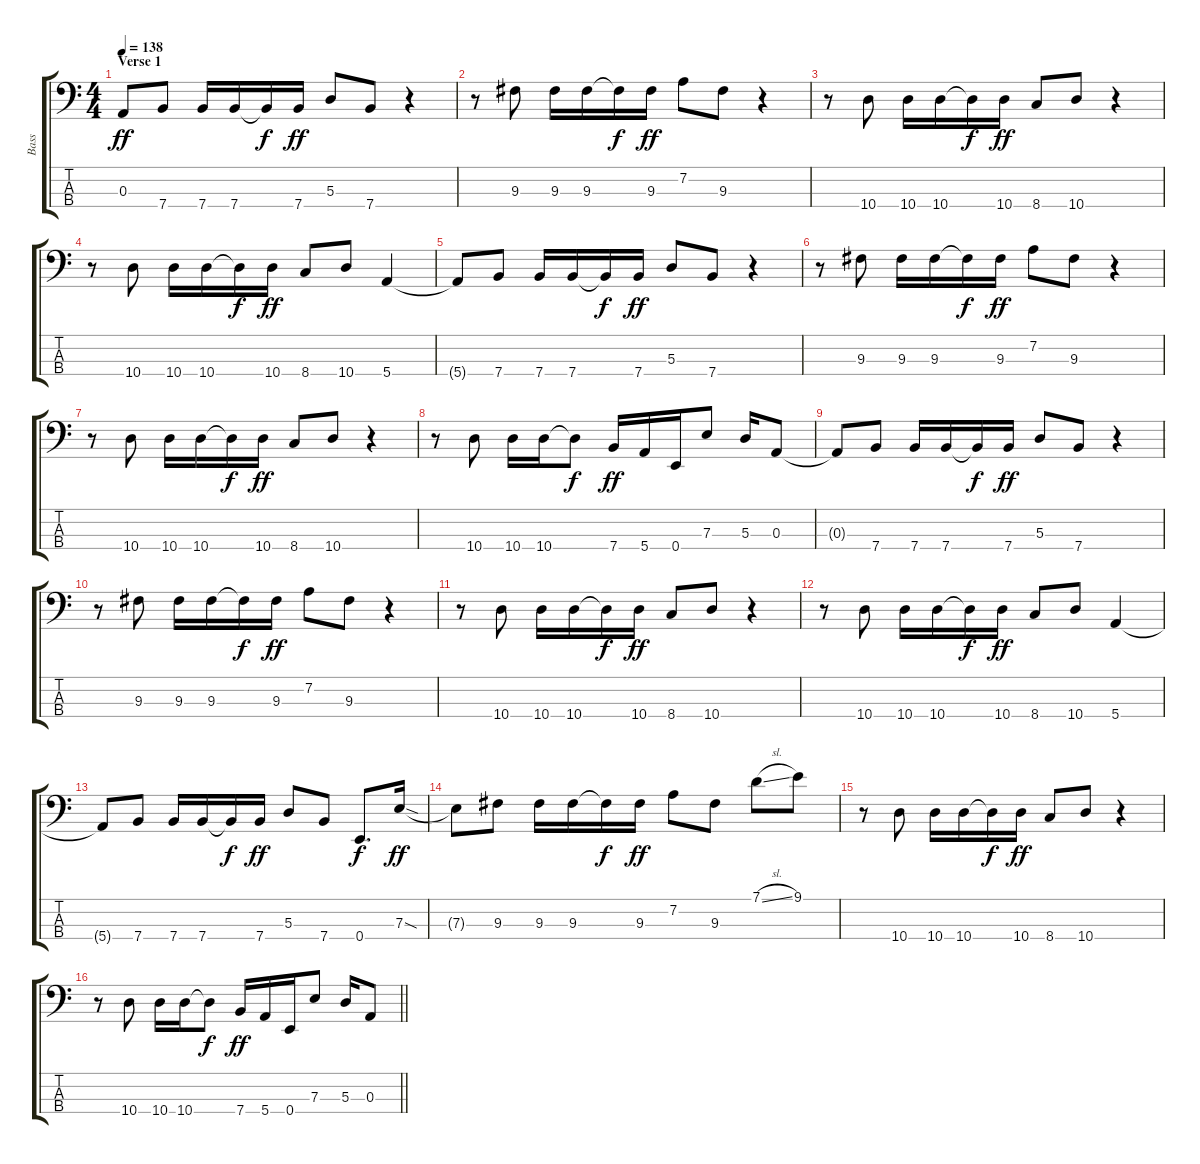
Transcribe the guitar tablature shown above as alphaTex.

\track ("Bass" "Bass") {instrument electricbassfinger}
\staff {score tabs}
\tuning (G2 D2 A1 E1) {hide}
\ts (4 4)
\section ("" "Verse 1")
\tempo 138
\clef f4
\ks c
0.3{t}.8{dy ff} 7.4.8 7.4.16 7.4.16 7.4{t}.16{dy f} 7.4.16{dy ff} 5.3.8 7.4.8 r.4 |
r.8 9.3.8 9.3.16 9.3.16 9.3{t}.16{dy f} 9.3.16{dy ff} 7.2.8 9.3.8 r.4 |
r.8 10.4.8 10.4.16 10.4.16 10.4{t}.16{dy f} 10.4.16{dy ff} 8.4.8 10.4.8 r.4 |
r.8 10.4.8 10.4.16 10.4.16 10.4{t}.16{dy f} 10.4.16{dy ff} 8.4.8 10.4.8 5.4.4 |
5.4{t}.8 7.4.8 7.4.16 7.4.16 7.4{t}.16{dy f} 7.4.16{dy ff} 5.3.8 7.4.8 r.4 |
r.8 9.3.8 9.3.16 9.3.16 9.3{t}.16{dy f} 9.3.16{dy ff} 7.2.8 9.3.8 r.4 |
r.8 10.4.8 10.4.16 10.4.16 10.4{t}.16{dy f} 10.4.16{dy ff} 8.4.8 10.4.8 r.4 |
r.8 10.4.8 10.4.16 10.4.16 10.4{t}.8{dy f} 7.4.16{dy ff} 5.4.16 0.4.16 7.3.8 5.3.16 0.3.8 |
0.3{t}.8 7.4.8 7.4.16 7.4.16 7.4{t}.16{dy f} 7.4.16{dy ff} 5.3.8 7.4.8 r.4 |
r.8 9.3.8 9.3.16 9.3.16 9.3{t}.16{dy f} 9.3.16{dy ff} 7.2.8 9.3.8 r.4 |
r.8 10.4.8 10.4.16 10.4.16 10.4{t}.16{dy f} 10.4.16{dy ff} 8.4.8 10.4.8 r.4 |
r.8 10.4.8 10.4.16 10.4.16 10.4{t}.16{dy f} 10.4.16{dy ff} 8.4.8 10.4.8 5.4.4 |
5.4{t}.8 7.4.8 7.4.16 7.4.16 7.4{t}.16{dy f} 7.4.16{dy ff} 5.3.8 7.4.8 0.4.8{d dy f} 7.3{sod}.16{dy ff} |
7.3{t}.8 9.3.8 9.3.16 9.3.16 9.3{t}.16{dy f} 9.3.16{dy ff} 7.2.8 9.3.8 7.1{sl}.8 9.1.8 |
r.8 10.4.8 10.4.16 10.4.16 10.4{t}.16{dy f} 10.4.16{dy ff} 8.4.8 10.4.8 r.4 |
\barLineRight lightlight
r.8 10.4.8 10.4.16 10.4.16 10.4{t}.8{dy f} 7.4.16{dy ff} 5.4.16 0.4.16 7.3.8 5.3.16 0.3.8
